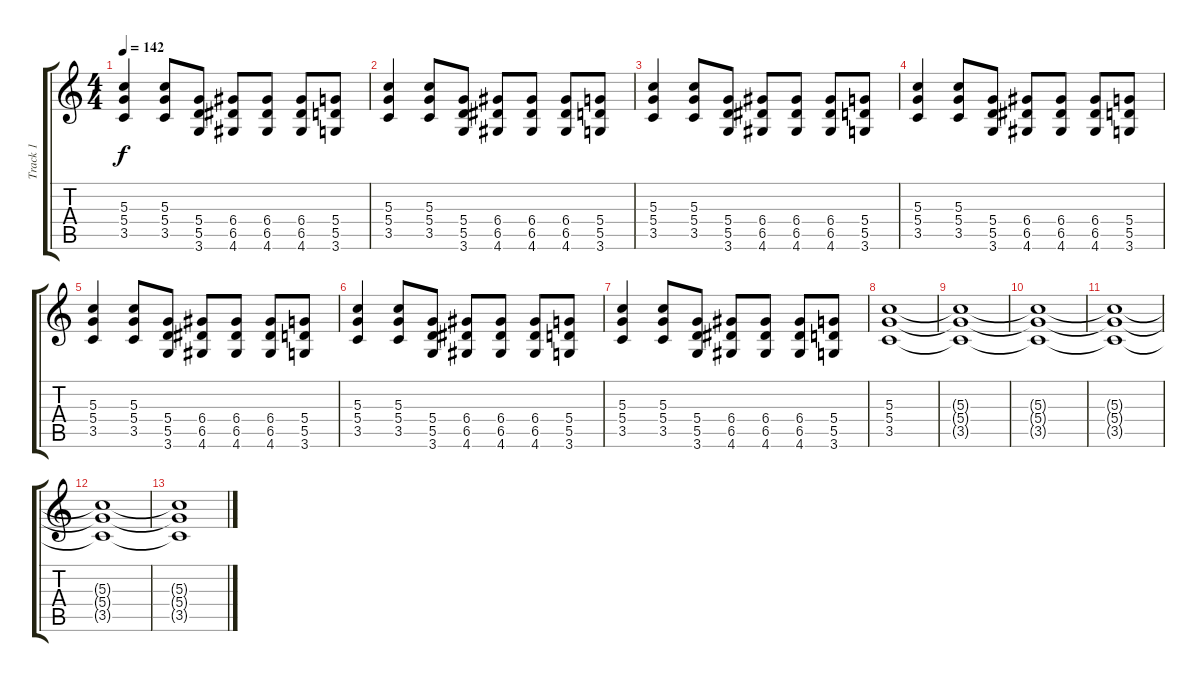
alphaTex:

\track ("Track 1" "Track 1") {instrument overdrivenguitar}
\staff {score tabs}
\tuning (E4 B3 G3 D3 A2 E2) {hide}
\ts (4 4)
\tempo 142
\clef g2
\ks c
(5.3 5.4 3.5).4{dy f} (5.3 5.4 3.5).8 (5.4 5.5 3.6).8 (6.4 6.5 4.6).8 (6.4 6.5 4.6).8 (6.4 6.5 4.6).8 (5.4 5.5 3.6).8 |
(5.3 5.4 3.5).4 (5.3 5.4 3.5).8 (5.4 5.5 3.6).8 (6.4 6.5 4.6).8 (6.4 6.5 4.6).8 (6.4 6.5 4.6).8 (5.4 5.5 3.6).8 |
(5.3 5.4 3.5).4 (5.3 5.4 3.5).8 (5.4 5.5 3.6).8 (6.4 6.5 4.6).8 (6.4 6.5 4.6).8 (6.4 6.5 4.6).8 (5.4 5.5 3.6).8 |
(5.3 5.4 3.5).4 (5.3 5.4 3.5).8 (5.4 5.5 3.6).8 (6.4 6.5 4.6).8 (6.4 6.5 4.6).8 (6.4 6.5 4.6).8 (5.4 5.5 3.6).8 |
(5.3 5.4 3.5).4 (5.3 5.4 3.5).8 (5.4 5.5 3.6).8 (6.4 6.5 4.6).8 (6.4 6.5 4.6).8 (6.4 6.5 4.6).8 (5.4 5.5 3.6).8 |
(5.3 5.4 3.5).4 (5.3 5.4 3.5).8 (5.4 5.5 3.6).8 (6.4 6.5 4.6).8 (6.4 6.5 4.6).8 (6.4 6.5 4.6).8 (5.4 5.5 3.6).8 |
(5.3 5.4 3.5).4 (5.3 5.4 3.5).8 (5.4 5.5 3.6).8 (6.4 6.5 4.6).8 (6.4 6.5 4.6).8 (6.4 6.5 4.6).8 (5.4 5.5 3.6).8 |
(5.3 5.4 3.5).1 |
(5.3{t} 5.4{t} 3.5{t}).1 |
(5.3{t} 5.4{t} 3.5{t}).1 |
(5.3{t} 5.4{t} 3.5{t}).1 |
(5.3{t} 5.4{t} 3.5{t}).1 |
(5.3{t} 5.4{t} 3.5{t}).1
